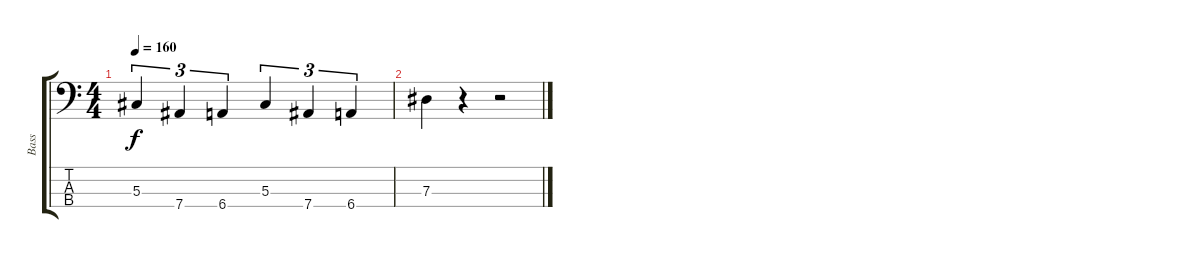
\track ("Bass" "Bass") {instrument electricbasspick}
\staff {score tabs}
\tuning (Gb2 Db2 Ab1 Eb1) {hide}
\ts (4 4)
\tempo 160
\clef f4
\ks c
5.3.4{tu (3 2) dy f} 7.4.4{tu (3 2)} 6.4.4{tu (3 2)} 5.3.4{tu (3 2)} 7.4.4{tu (3 2)} 6.4.4{tu (3 2)} |
7.3.4 r.4 r.2
